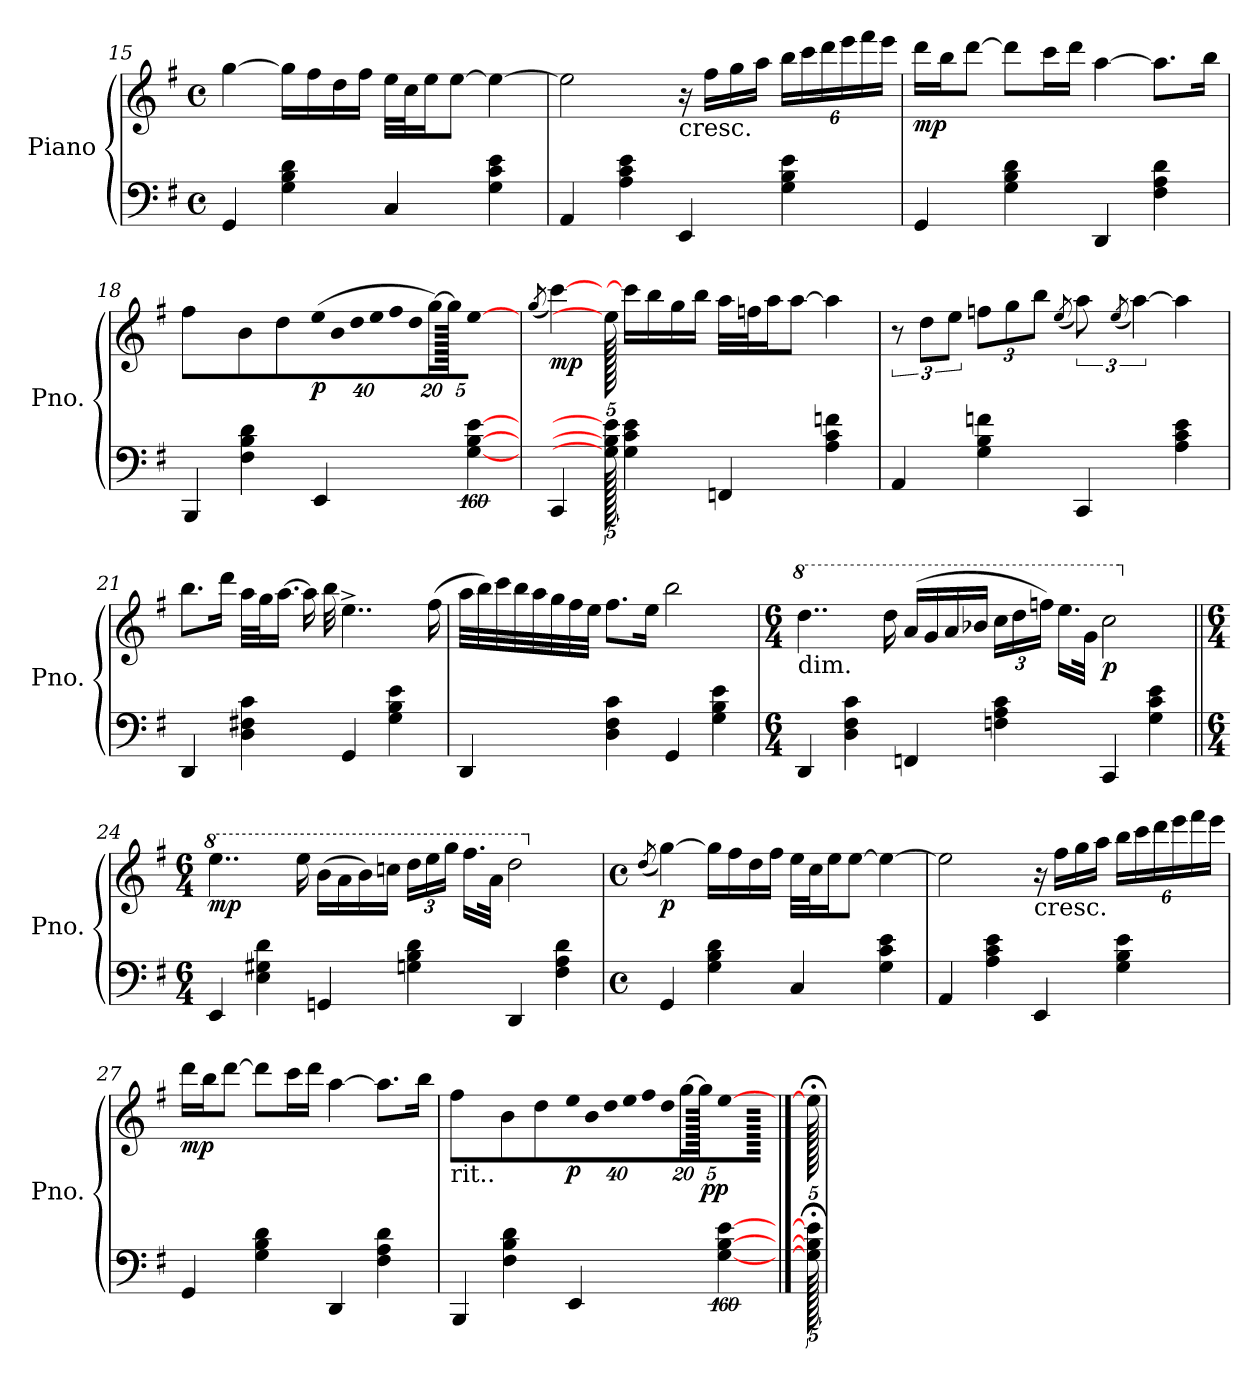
**kern	**kern	**dynam
*part1	*part1	*part1
*staff2	*staff1	*staff1/2
*I"Piano	*	*
*I'Pno.	*	*
*clefF4	*clefG2	*
*k[f#]	*k[f#]	*
*M4/4	*M4/4	*
*met(c)	*met(c)	*
=15	=15	=15
4GG/	[4gg\	.
4G\ 4B\ 4d\	16gg\LL]	.
.	16ff#\	.
.	16dd\	.
.	16ff#\JJ	.
4C/	32ee\LLL	.
.	32cc\J	.
.	16ee\J	.
.	[8ee\J	.
4G\ 4c\ 4e\	4ee\_	.
!!LO:LB:g=z
=16	=16	=16
4AA/	2ee\]	.
4A\ 4c\ 4e\	.	.
!	!LO:TX:b:t=cresc.	!
4EE/	16r	.
.	16ff#\LL	.
.	16gg\	.
.	16aa\JJ	.
*	*Xbrackettup	*
4G\ 4B\ 4e\	24bb\LL	.
.	24ccc\	.
.	24ddd\	.
.	24eee\	.
.	24fff#\	.
.	24eee\JJ	.
=17	=17	=17
!	!	!LO:DY:b
4GG/	16ddd\LL	mp
.	16bb\J	.
.	[8ddd\J	.
4G\ 4B\ 4d\	8ddd\L]	.
.	16ccc\L	.
.	16ddd\JJ	.
4DD/	[4aa\	.
4F#\ 4A\ 4d\	8.aa\L]	.
.	16bb\Jk	.
!!LO:LB:g=z
=18	=18	=18
640ryy	4ff#\	.
4BBB/	.	.
.	8b\L	.
4F#\ 4B\ 4d\	.	.
.	8dd\J	.
*	*MM40	*
!	!LO:N:vis=16	!LO:DY:b
.	(>640%23ee\LL	p
4EE/	.	.
!	!LO:N:vis=16	!
.	640%23b\	.
!	!LO:N:vis=16	!
.	640%23dd\	.
!	!LO:N:vis=16	!
.	640%23ee\	.
!	!LO:N:vis=16	!
.	640%23ff#\	.
!	!LO:N:vis=16	!
.	640%23dd\	.
.	[320%11gg\JJ)	.
.	640gg\JJ]	.
[640%159G\ [640%159B\ [640%159e\	[640%159ee\	.
=19	=19	=19
*	*MM50	*
.	(<8qgg/	.
!	!	!LO:DY:b
4CC/	[4ccc\)	mp
640G\] 640B\] 640e\]	640ee\]	.
4G\ 4c\ 4e\	16ccc\LL]	.
.	16bb\	.
.	16gg\	.
.	16bb\JJ	.
4FFn/	32aa\LLL	.
.	32ffn\J	.
.	16aa\J	.
.	[8aa\J	.
4A\ 4c\ 4fn\	4aa\]	.
=20	=20	=20
*	*brackettup	*
4AA/	12r	.
.	12dd\L	.
.	12ee\J	.
*	*Xbrackettup	*
4G\ 4B\ 4fn\	12ffn\L	.
.	12gg\	.
.	12bb\J	.
.	(<8qee/	.
*	*brackettup	*
4CC/	12aa\)	.
.	(<8qee/	.
.	[6aa\)	.
4A\ 4c\ 4e\	4aa\]	.
!!LO:PB:g=z
=21	=21	=21
4DD/	8.bb\L	.
.	16ddd\Jk	.
4D\ 4F#X\ 4c\	32aa\LLL	.
.	32gg\J	.
.	[16.aa\JJ	.
.	16aa\]	.
.	32bb\	.
4GG/	4..ee^\	.
4G\ 4B\ 4e\	.	.
.	(>16ff#\	.
=22	=22	=22
4DD/	32aa\LLL	.
.	32bb\)	.
.	32ccc\	.
.	32bb\	.
.	32aa\	.
.	32gg\	.
.	32ff#\	.
.	32ee\JJJ	.
4D\ 4F#\ 4c\	8.ff#\L	.
.	16ee\Jk	.
4GG/	2bb\	.
4G\ 4B\ 4e\	.	.
!!LO:LB:g=z
=23	=23	=23
*M6/4	*M6/4	*
*	*8va	*
!	!LO:TX:b:t=dim.	!
4DD/	4..ddd\	.
4D\ 4F#\ 4c\	.	.
.	16ddd\	.
4FFn/	(>16aa/LL	.
.	16gg/	.
.	16aa/	.
.	16bb-X/JJ	.
*	*Xbrackettup	*
4Fn\ 4A\ 4c\	24ccc\LL	.
.	24ddd\	.
.	24fffn\JJ)	.
.	16.eee\LL	.
.	32gg\JJk	.
!	!	!LO:DY:b
4CC/	2ccc\	p
4G\ 4c\ 4e\	.	.
=24||	=24||	=24||
*M6/4	*M6/4	*
*	*X8va	*
*	*8va	*
!	!	!LO:DY:b
4EE/	4..eee\	mp
4E\ 4G#X\ 4d\	.	.
.	16eee\	.
4GGn/	(>16bb\LL	.
.	16aa\	.
.	16bb\)	.
.	16cccn\JJ	.
4Gn\ 4B\ 4d\	24ddd\LL	.
.	24eee\	.
.	24ggg\JJ	.
.	16.fff#\LL	.
.	32aa\JJk	.
4DD/	2ddd\	.
4F#\ 4A\ 4d\	.	.
!!LO:LB:g=z
=25	=25	=25
*M4/4	*M4/4	*
*met(c)	*met(c)	*
*	*X8va	*
.	(<8qdd/	.
!	!	!LO:DY:b
4GG/	[4gg\)	p
4G\ 4B\ 4d\	16gg\LL]	.
.	16ff#\	.
.	16dd\	.
.	16ff#\JJ	.
4C/	32ee\LLL	.
.	32cc\J	.
.	16ee\J	.
.	[8ee\J	.
4G\ 4c\ 4e\	4ee\_	.
=26	=26	=26
4AA/	2ee\]	.
4A\ 4c\ 4e\	.	.
!	!LO:TX:b:t=cresc.	!
4EE/	16r	.
.	16ff#\LL	.
.	16gg\	.
.	16aa\JJ	.
4G\ 4B\ 4e\	24bb\LL	.
.	24ccc\	.
.	24ddd\	.
.	24eee\	.
.	24fff#\	.
.	24eee\JJ	.
!!LO:LB:g=z
=27	=27	=27
!	!	!LO:DY:b
4GG/	16ddd\LL	mp
.	16bb\J	.
.	[8ddd\J	.
4G\ 4B\ 4d\	8ddd\L]	.
.	16ccc\L	.
.	16ddd\JJ	.
4DD/	[4aa\	.
4F#\ 4A\ 4d\	8.aa\L]	.
.	16bb\Jk	.
=28	=28	=28
*	*MM40	*
!	!LO:TX:b:t=rit..	!
640ryy	4ff#\	.
4BBB/	.	.
.	8b\L	.
4F#\ 4B\ 4d\	.	.
.	8dd\J	.
*	*MM30	*
!	!LO:N:vis=16	!LO:DY:b
.	640%23ee\LL	p
4EE/	.	.
!	!LO:N:vis=16	!
.	640%23b\	.
!	!LO:N:vis=16	!
.	640%23dd\	.
*	*MM25	*
!	!LO:N:vis=16	!
.	640%23ee\	.
!	!LO:N:vis=16	!
.	640%23ff#\	.
!	!LO:N:vis=16	!
.	640%23dd\	.
.	[320%11gg\JJ	.
.	640gg\JJ]	.
*	*MM10	*
!	!	!LO:DY:b
[640%159G\ [640%159B\ [640%159e\	[640%159ee\	pp
640ryy	640ryy	.
==29	==29	==29
640G\]; 640B\]; 640e\];	640ee;<\]	.
=	=	=
*-	*-	*-
